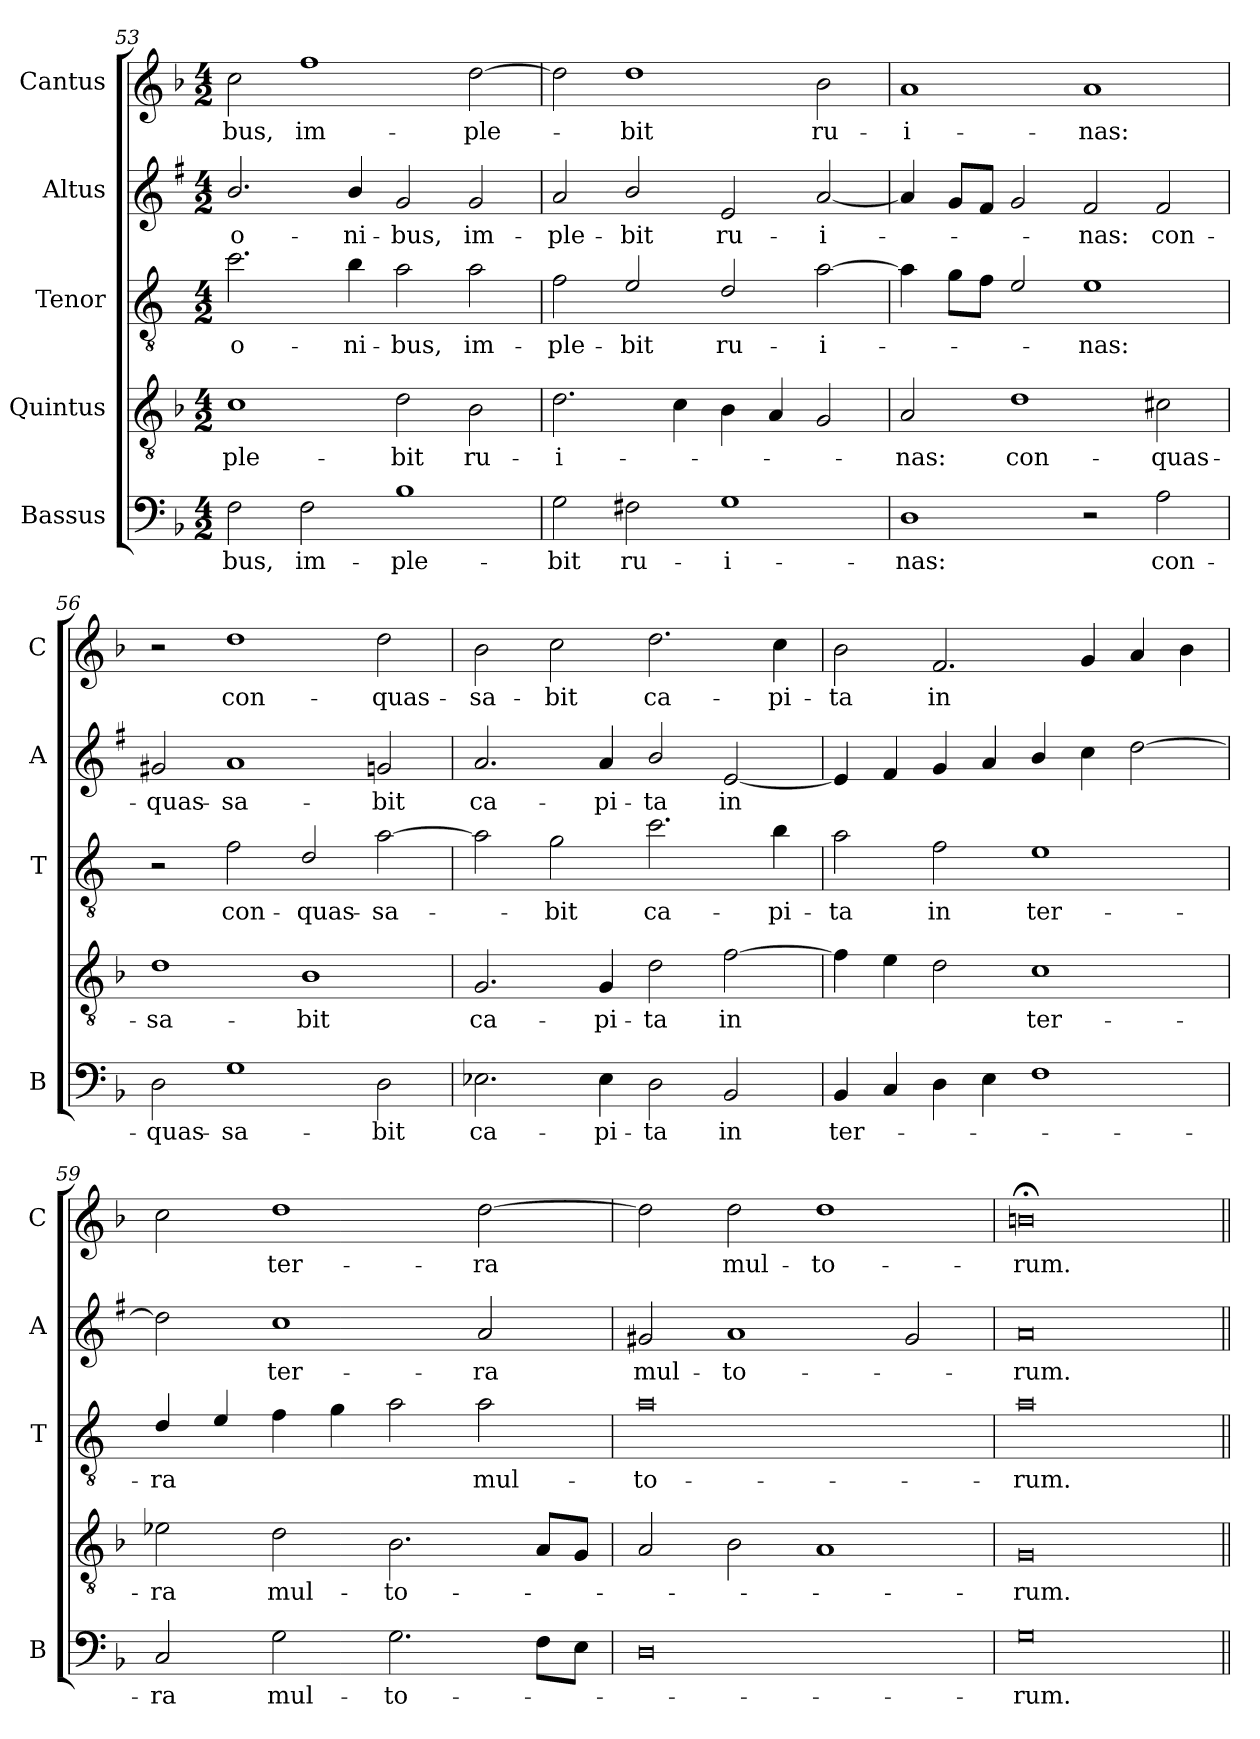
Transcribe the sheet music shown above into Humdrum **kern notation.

**kern	**text	**kern	**text	**kern	**text	**kern	**text	**kern	**text
*part5	*part5	*part4	*part4	*part3	*part3	*part2	*part2	*part1	*part1
*staff5	*staff5	*staff4	*staff4	*staff3	*staff3	*staff2	*staff2	*staff1	*staff1
*I"Bassus	*	*I"Quintus	*	*I"Tenor	*	*I"Altus	*	*I"Cantus	*
*I'B	*	*	*	*I'T	*	*I'A	*	*I'C	*
*clefF4	*	*clefGv2	*	*clefGv2	*	*clefG2	*	*clefG2	*
*	*	*	*	*ITrd4c7	*	*ITrd1c2	*	*	*
*k[b-]	*	*k[b-]	*	*k[b-]	*	*k[b-]	*	*k[b-]	*
*F:	*	*F:	*	*F:	*	*F:	*	*F:	*
*M4/2	*	*M4/2	*	*M4/2	*	*M4/2	*	*M4/2	*
=53	=53	=53	=53	=53	=53	=53	=53	=53	=53
!	!LO:LY:b	!	!LO:LY:b	!	!LO:LY:b	!	!LO:LY:b	!	!LO:LY:b
2F\	-bus,	1c	-ple-	2.f\	-o-	2.a/	-o-	2cc\	-bus,
!	!LO:LY:b	!	!	!	!	!	!	!	!LO:LY:b
2F\	im-	.	.	.	.	.	.	1ff	im-
!	!	!	!	!	!LO:LY:b	!	!LO:LY:b	!	!
.	.	.	.	4e\	-ni-	4a/	-ni-	.	.
!	!LO:LY:b	!	!LO:LY:b	!	!LO:LY:b	!	!LO:LY:b	!	!
1B-	-ple-	2d\	-bit	2d\	-bus,	2f/	-bus,	.	.
!	!	!	!LO:LY:b	!	!LO:LY:b	!	!LO:LY:b	!	!LO:LY:b
.	.	2B-\	ru-	2d\	im-	2f/	im-	[2dd\	-ple-
=54	=54	=54	=54	=54	=54	=54	=54	=54	=54
!	!LO:LY:b	!	!LO:LY:b	!	!LO:LY:b	!	!LO:LY:b	!	!
2G\	-bit	2.d\	-i-	2B-\	-ple-	2g/	-ple-	2dd\]	.
!	!LO:LY:b	!	!	!	!LO:LY:b	!	!LO:LY:b	!	!LO:LY:b
2F#X\	ru-	.	.	2A/	-bit	2a/	-bit	1dd	-bit
.	.	4c\	.	.	.	.	.	.	.
!	!LO:LY:b	!	!	!	!LO:LY:b	!	!LO:LY:b	!	!
1G	-i-	4B-\	.	2G/	ru-	2d/	ru-	.	.
.	.	4A/	.	.	.	.	.	.	.
!	!	!	!	!	!LO:LY:b	!	!LO:LY:b	!	!LO:LY:b
.	.	2G/	.	[2d\	-i-	[2g/	-i-	2b-\	ru-
=55	=55	=55	=55	=55	=55	=55	=55	=55	=55
!	!LO:LY:b	!	!LO:LY:b	!	!	!	!	!	!LO:LY:b
1D	-nas:	2A/	-nas:	4d\]	.	4g/]	.	1a	-i-
.	.	.	.	8c\L	.	8f/L	.	.	.
.	.	.	.	8B-\J	.	8e/J	.	.	.
!	!	!	!LO:LY:b	!	!	!	!	!	!
.	.	1d	con-	2A/	.	2f/	.	.	.
!	!	!	!	!	!LO:LY:b	!	!LO:LY:b	!	!LO:LY:b
2r	.	.	.	1A	-nas:	2e/	-nas:	1a	-nas:
!	!LO:LY:b	!	!LO:LY:b	!	!	!	!LO:LY:b	!	!
2A\	con-	2c#X\	-quas-	.	.	2e/	con-	.	.
=56	=56	=56	=56	=56	=56	=56	=56	=56	=56
!	!LO:LY:b	!	!LO:LY:b	!	!	!	!LO:LY:b	!	!
2D\	-quas-	1d	-sa-	2r	.	2f#X/	-quas-	2r	.
!	!LO:LY:b	!	!	!	!LO:LY:b	!	!LO:LY:b	!	!LO:LY:b
1G	-sa-	.	.	2B-\	con-	1g	-sa-	1dd	con-
!	!	!	!LO:LY:b	!	!LO:LY:b	!	!	!	!
.	.	1B-	-bit	2G/	-quas-	.	.	.	.
!	!LO:LY:b	!	!	!	!LO:LY:b	!	!LO:LY:b	!	!LO:LY:b
2D\	-bit	.	.	[2d\	-sa-	2fn/	-bit	2dd\	-quas-
!!LO:LB:g=z
=57	=57	=57	=57	=57	=57	=57	=57	=57	=57
!	!LO:LY:b	!	!LO:LY:b	!	!	!	!LO:LY:b	!	!LO:LY:b
2.E-X\	ca-	2.G/	ca-	2d\]	.	2.g/	ca-	2b-\	-sa-
!	!	!	!	!	!LO:LY:b	!	!	!	!LO:LY:b
.	.	.	.	2c\	-bit	.	.	2cc\	-bit
!	!LO:LY:b	!	!LO:LY:b	!	!	!	!LO:LY:b	!	!
4E-\	-pi-	4G/	-pi-	.	.	4g/	-pi-	.	.
!	!LO:LY:b	!	!LO:LY:b	!	!LO:LY:b	!	!LO:LY:b	!	!LO:LY:b
2D\	-ta	2d\	-ta	2.f\	ca-	2a/	-ta	2.dd\	ca-
!	!LO:LY:b	!	!LO:LY:b	!	!	!	!LO:LY:b	!	!
2BB-/	in	[2f\	in	.	.	[2d/	in	.	.
!	!	!	!	!	!LO:LY:b	!	!	!	!LO:LY:b
.	.	.	.	4e\	-pi-	.	.	4cc\	-pi-
=58	=58	=58	=58	=58	=58	=58	=58	=58	=58
!	!LO:LY:b	!	!	!	!LO:LY:b	!	!	!	!LO:LY:b
4BB-/	ter-	4f\]	.	2d\	-ta	4d/]	.	2b-\	-ta
4C/	.	4e\	.	.	.	4e/	.	.	.
!	!	!	!	!	!LO:LY:b	!	!	!	!LO:LY:b
4D\	.	2d\	.	2B-\	in	4f/	.	2.f/	in
4E\	.	.	.	.	.	4g/	.	.	.
!	!	!	!LO:LY:b	!	!LO:LY:b	!	!	!	!
1F	.	1c	ter-	1A	ter-	4a/	.	.	.
.	.	.	.	.	.	4b-\	.	4g/	.
.	.	.	.	.	.	[2cc\	.	4a/	.
.	.	.	.	.	.	.	.	4b-\	.
=59	=59	=59	=59	=59	=59	=59	=59	=59	=59
!	!LO:LY:b	!	!LO:LY:b	!	!LO:LY:b	!	!	!	!
2C/	-ra	2e-X\	-ra	4G/	-ra	2cc\]	.	2cc\	.
.	.	.	.	4A/	.	.	.	.	.
!	!LO:LY:b	!	!LO:LY:b	!	!	!	!LO:LY:b	!	!LO:LY:b
2G\	mul-	2d\	mul-	4B-\	.	1b-	ter-	1dd	ter-
.	.	.	.	4c\	.	.	.	.	.
!	!LO:LY:b	!	!LO:LY:b	!	!	!	!	!	!
2.G\	-to-	2.B-\	-to-	2d\	.	.	.	.	.
!	!	!	!	!	!LO:LY:b	!	!LO:LY:b	!	!LO:LY:b
.	.	.	.	2d\	mul-	2g/	-ra	[2dd\	-ra
8F\L	.	8A/L	.	.	.	.	.	.	.
8E\J	.	8G/J	.	.	.	.	.	.	.
=60	=60	=60	=60	=60	=60	=60	=60	=60	=60
!	!	!	!	!	!LO:LY:b	!	!LO:LY:b	!	!
0D	.	2A/	.	0d	-to-	2f#X/	mul-	2dd\]	.
!	!	!	!	!	!	!	!LO:LY:b	!	!LO:LY:b
.	.	2B-\	.	.	.	1g	-to-	2dd\	mul-
!	!	!	!	!	!	!	!	!	!LO:LY:b
.	.	1A	.	.	.	.	.	1dd	-to-
.	.	.	.	.	.	2f#/	.	.	.
=61	=61	=61	=61	=61	=61	=61	=61	=61	=61
!	!LO:LY:b	!	!LO:LY:b	!	!LO:LY:b	!	!LO:LY:b	!	!LO:LY:b
0G	-rum.	0G	-rum.	0d	-rum.	0g	-rum.	0bn;<	-rum.
=||	=||	=||	=||	=||	=||	=||	=||	=||	=||
*-	*-	*-	*-	*-	*-	*-	*-	*-	*-
